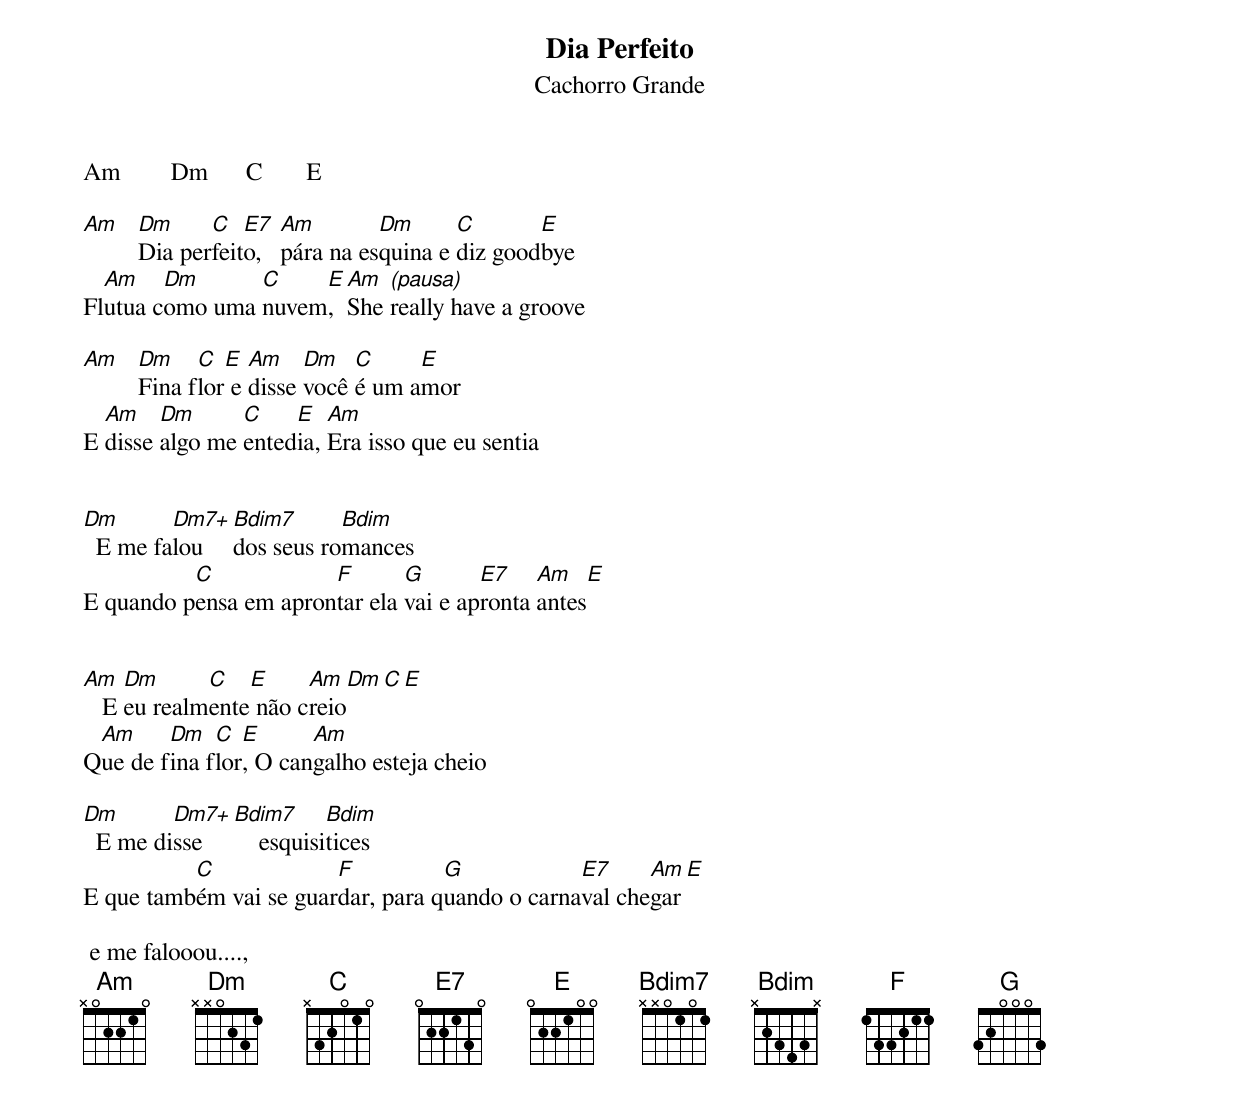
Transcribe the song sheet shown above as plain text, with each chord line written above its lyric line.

Dia Perfeito
Cachorro Grande

Am        Dm      C       E

Am Dm     C   E7   Am        Dm      C       E
   Dia perfeito,   pára na esquina e diz goodbye
  Am    Dm      C    E Am  (pausa)
Flutua como uma nuvem, She really have a groove

Am Dm    C  E  Am    Dm   C     E
   Fina flor e disse você é um amor
  Am    Dm      C    E   Am
E disse algo me entedia, Era isso que eu sentia


Dm       Dm7+ Bm7(b5)    Bdim
  E me falou  dos seus romances
          C            F       G       E7    Am    E
E quando pensa em aprontar ela vai e apronta antes


Am   Dm      C   E     Am  Dm  C  E
   E eu realmente não creio
 Am     Dm   C  E      Am
Que de fina flor, O cangalho esteja cheio

Dm       Dm7+  Bm7(b5)    Bdim
  E me disse       esquisitices
          C             F          G            E7     Am  E
E que também vai se guardar, para quando o carnaval chegar

 e me falooou....,
